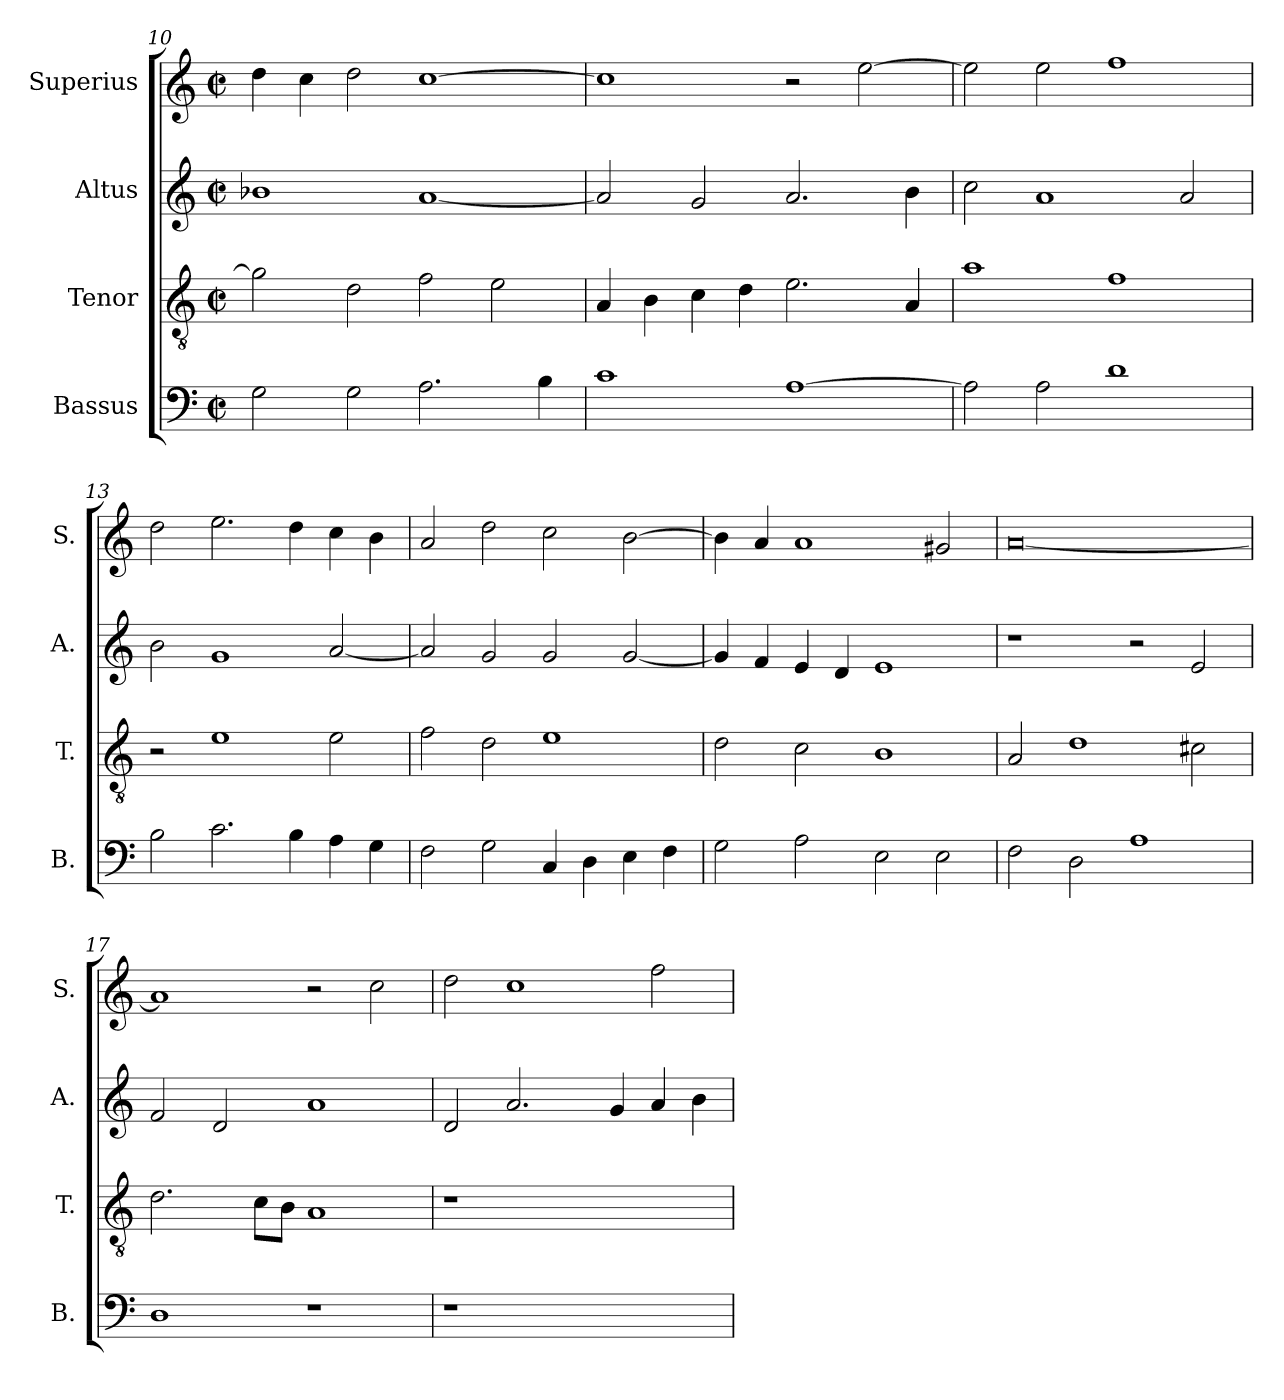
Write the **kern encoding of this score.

**kern	**kern	**kern	**kern
*part4	*part3	*part2	*part1
*staff4	*staff3	*staff2	*staff1
*I"Bassus	*I"Tenor	*I"Altus	*I"Superius
*I'B.	*I'T.	*I'A.	*I'S.
!!LO:LB:g=z
*clefF4	*clefGv2	*clefG2	*clefG2
*	*ITrd7c12	*	*
*k[]	*k[]	*k[]	*k[]
*C:	*C:	*C:	*C:
*M2/2	*M2/2	*M2/2	*M2/2
*met(c|)	*met(c|)	*met(c|)	*met(c|)
=10	=10	=10	=10
2Gi\	2Gi\]	1b-Xi	4ddi\
.	.	.	4cci\
2Gi\	2Di\	.	2ddi\
2.Ai\	2Fi\	[<1ai	[>1cci
.	2Ei\	.	.
4Bi\	.	.	.
=11	=11	=11	=11
1ci	4AAi/	2ai/]	1cci]
.	4BBi\	.	.
.	4Ci\	2gi/	.
.	4Di\	.	.
[>1Ai	2.Ei\	2.ai/	2r
.	.	.	[>2eei\
.	4AAi/	4bi\	.
=12	=12	=12	=12
2Ai\]	1Ai	2cci\	2eei\]
2Ai\	.	1ai	2eei\
1di	1Fi	.	1ffi
.	.	2ai/	.
=13	=13	=13	=13
2Bi\	2r	2bi\	2ddi\
2.ci\	1Ei	1gi	2.eei\
4Bi\	.	.	4ddi\
4Ai\	2Ei\	[<2ai/	4cci\
4Gi\	.	.	4bi\
=14	=14	=14	=14
2Fi\	2Fi\	2ai/]	2ai/
2Gi\	2Di\	2gi/	2ddi\
4Ci/	1Ei	2gi/	2cci\
4Di\	.	.	.
4Ei\	.	[<2gi/	[>2bi\
4Fi\	.	.	.
!!LO:PB:g=z
=15	=15	=15	=15
2Gi\	2Di\	4gi/]	4bi\]
.	.	4fi/	4ai/
2Ai\	2Ci\	4ei/	1ai
.	.	4di/	.
2Ei\	1BBi	1ei	.
2Ei\	.	.	2g#Xi/
=16	=16	=16	=16
2Fi\	2AAi/	1r	[<0ai
2Di\	1Di	.	.
1Ai	.	2r	.
.	2C#Xi\	2ei/	.
=17	=17	=17	=17
1Di	2.Di\	2fi/	1ai]
.	.	2di/	.
.	8Ci\L	.	.
.	8BBi\J	.	.
1r	1AAi	1ai	2r
.	.	.	2cci\
=18	=18	=18	=18
!LO:N:vis=1	!LO:N:vis=1	!	!
1r	1r	2di/	2ddi\
.	.	2.ai/	1cci
1ryy	1ryy	.	.
.	.	4gi/	.
.	.	4ai/	2ffi\
.	.	4bi\	.
=	=	=	=
*-	*-	*-	*-
